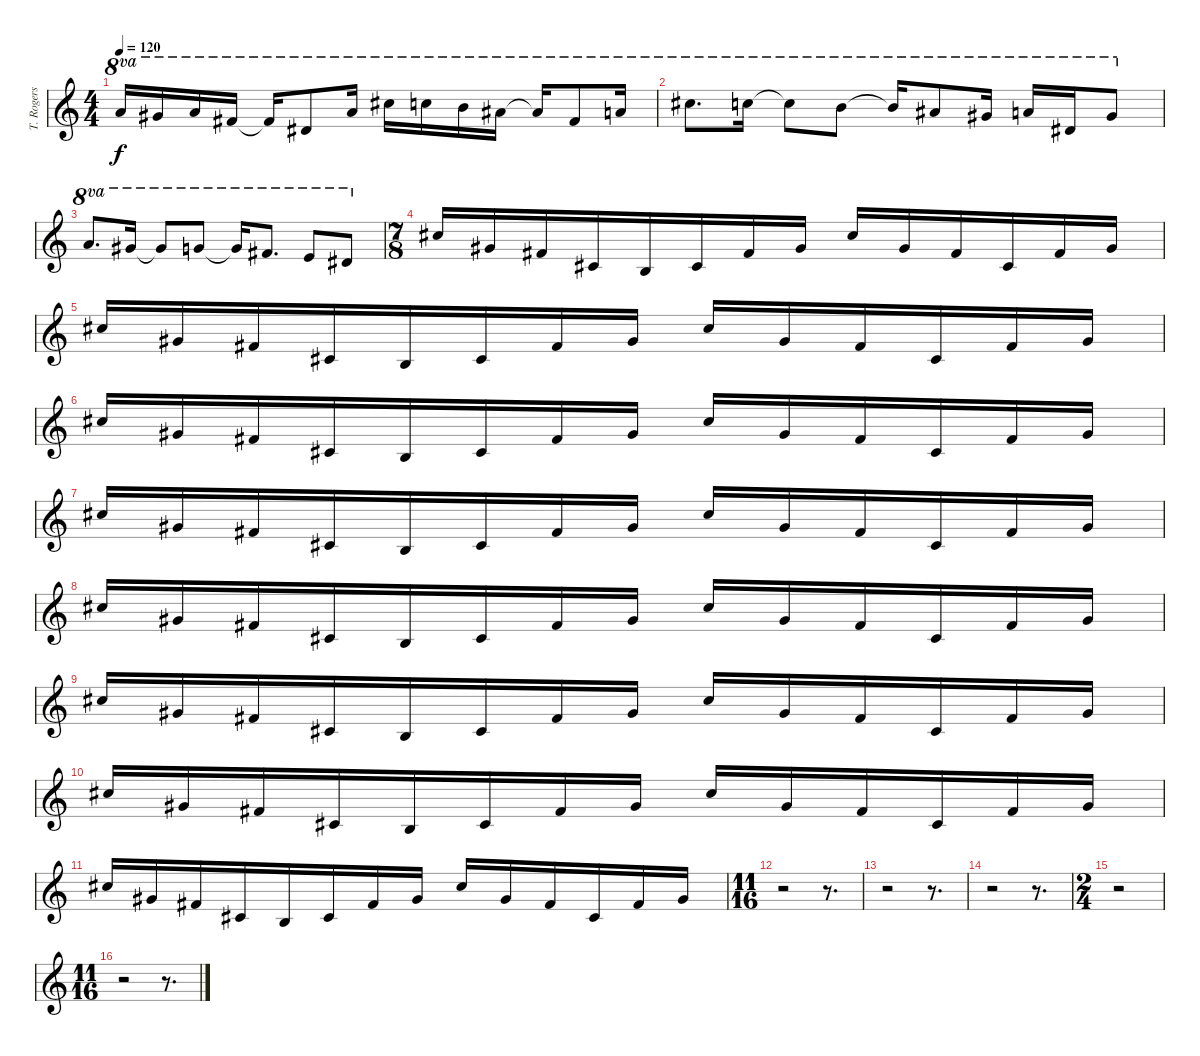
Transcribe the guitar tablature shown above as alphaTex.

\track ("T. Rogers Keys" "T. Rogers ") {instrument acousticgrandpiano}
\staff {score}
\tuning (Db4 Ab3 E3 B2 Gb2 Db2) {hide}
\ts (4 4)
\tempo 120
\clef g2
\ks c
20.1.16{ot 8va dy f} 19.1.16{ot 8va} 20.1.16{ot 8va} 17.1.16{ot 8va} 17.1{t}.16{ot 8va} 19.2.8{ot 8va} 20.1.16{ot 8va} 24.1.16{ot 8va} 23.1.16{ot 8va} 22.1.16{ot 8va} 21.1.16{ot 8va} 21.1{t}.16{ot 8va} 22.2.8{ot 8va} 20.1.16{ot 8va} |
24.1.8{d ot 8va} 23.1.16{ot 8va} 23.1{t}.8{ot 8va} 22.1.8{ot 8va} 22.1{t}.16{ot 8va} 21.1.8{ot 8va} 19.1.16{ot 8va} 20.1.16{ot 8va} 19.2.16{ot 8va} 19.1.8{ot 8va} |
20.1.8{d ot 8va} 19.1.16{ot 8va} 19.1{t}.8{ot 8va} 18.1.8{ot 8va} 18.1{t}.16{ot 8va} 17.1.8{d ot 8va} 15.1.8{ot 8va} 14.1.8{ot 8va} |
\ts (7 8)
12.1.16{volume 11 instrument lead2sawtooth} 7.1.16 10.2.16 9.3.16 7.3.16 9.3.16 10.2.16 7.1.16 12.1.16 7.1.16 10.2.16 9.3.16 10.2.16 7.1.16 |
12.1.16 7.1.16 10.2.16 9.3.16 7.3.16 9.3.16 10.2.16 7.1.16 12.1.16 7.1.16 10.2.16 9.3.16 10.2.16 7.1.16 |
12.1.16 7.1.16 10.2.16 9.3.16 7.3.16 9.3.16 10.2.16 7.1.16 12.1.16 7.1.16 10.2.16 9.3.16 10.2.16 7.1.16 |
12.1.16 7.1.16 10.2.16 9.3.16 7.3.16 9.3.16 10.2.16 7.1.16 12.1.16 7.1.16 10.2.16 9.3.16 10.2.16 7.1.16 |
12.1.16 7.1.16 10.2.16 9.3.16 7.3.16 9.3.16 10.2.16 7.1.16 12.1.16 7.1.16 10.2.16 9.3.16 10.2.16 7.1.16 |
12.1.16 7.1.16 10.2.16 9.3.16 7.3.16 9.3.16 10.2.16 7.1.16 12.1.16 7.1.16 10.2.16 9.3.16 10.2.16 7.1.16 |
12.1.16 7.1.16 10.2.16 9.3.16 7.3.16 9.3.16 10.2.16 7.1.16 12.1.16 7.1.16 10.2.16 9.3.16 10.2.16 7.1.16 |
12.1.16 7.1.16 10.2.16 9.3.16 7.3.16 9.3.16 10.2.16 7.1.16 12.1.16 7.1.16 10.2.16 9.3.16 10.2.16 7.1.16 |
\ts (11 16)
r.2 r.8{d} |
r.2 r.8{d} |
r.2 r.8{d} |
\ts (2 4)
r.2 |
\ts (11 16)
r.2 r.8{d}
